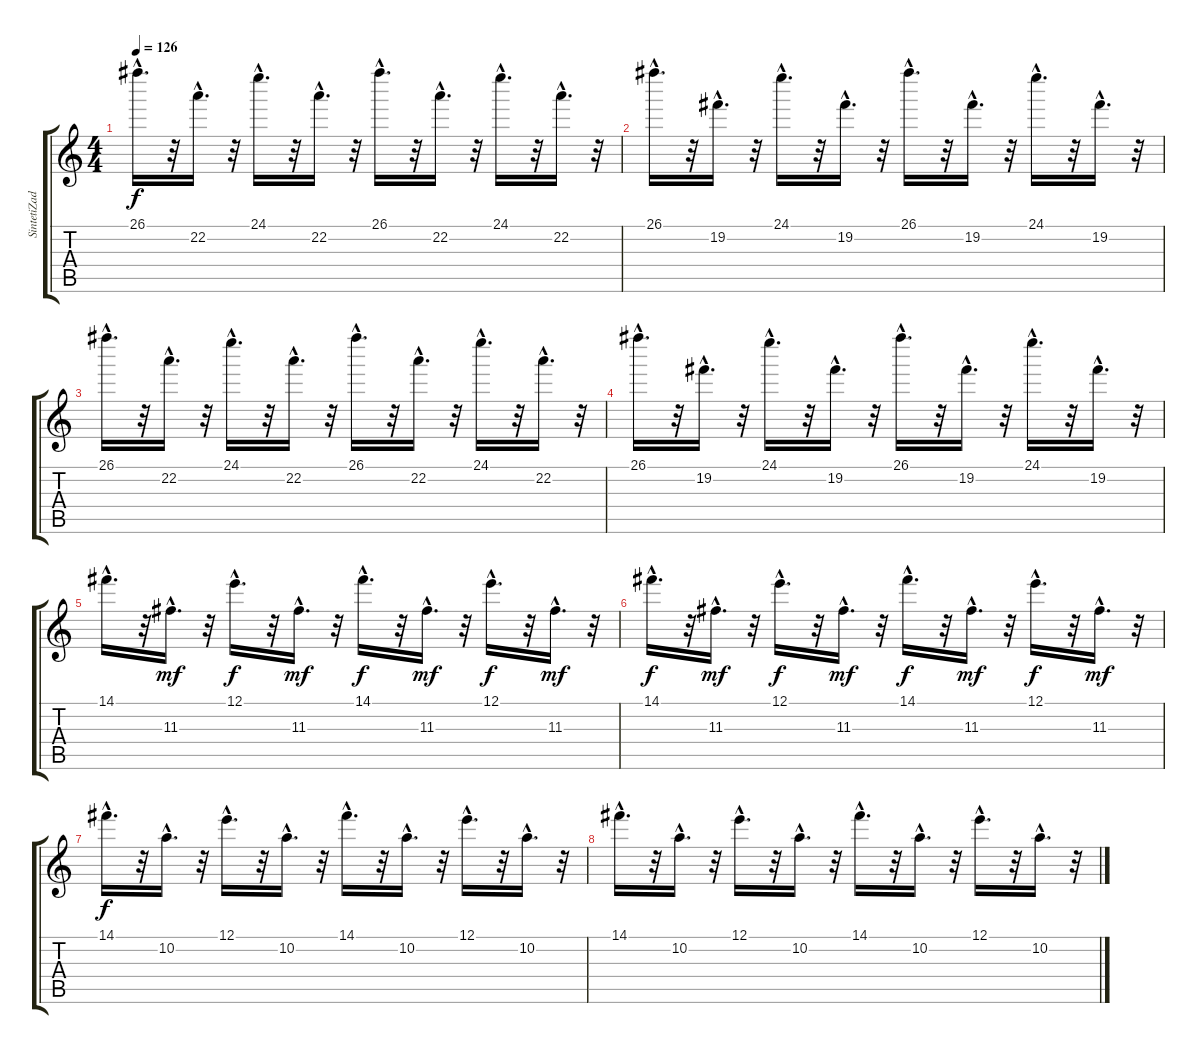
\track ("SintetiZador" "SintetiZad") {instrument synthbass1}
\staff {score tabs}
\tuning (E4 B3 G3 D3 A2 E2) {hide}
\ts (4 4)
\tempo 126
\clef g2
\ks c
26.1{hac}.16{d dy f} r.32 22.2{hac}.16{d} r.32 24.1{hac}.16{d} r.32 22.2{hac}.16{d} r.32 26.1{hac}.16{d} r.32 22.2{hac}.16{d} r.32 24.1{hac}.16{d} r.32 22.2{hac}.16{d} r.32 |
26.1{hac}.16{d} r.32 19.2{hac}.16{d} r.32 24.1{hac}.16{d} r.32 19.2{hac}.16{d} r.32 26.1{hac}.16{d} r.32 19.2{hac}.16{d} r.32 24.1{hac}.16{d} r.32 19.2{hac}.16{d} r.32 |
26.1{hac}.16{d} r.32 22.2{hac}.16{d} r.32 24.1{hac}.16{d} r.32 22.2{hac}.16{d} r.32 26.1{hac}.16{d} r.32 22.2{hac}.16{d} r.32 24.1{hac}.16{d} r.32 22.2{hac}.16{d} r.32 |
26.1{hac}.16{d} r.32 19.2{hac}.16{d} r.32 24.1{hac}.16{d} r.32 19.2{hac}.16{d} r.32 26.1{hac}.16{d} r.32 19.2{hac}.16{d} r.32 24.1{hac}.16{d} r.32 19.2{hac}.16{d} r.32 |
14.1{hac}.16{d} r.32 11.3{hac}.16{d dy mf} r.32 12.1{hac}.16{d dy f} r.32 11.3{hac}.16{d dy mf} r.32 14.1{hac}.16{d dy f} r.32 11.3{hac}.16{d dy mf} r.32 12.1{hac}.16{d dy f} r.32 11.3{hac}.16{d dy mf} r.32 |
14.1{hac}.16{d dy f} r.32 11.3{hac}.16{d dy mf} r.32 12.1{hac}.16{d dy f} r.32 11.3{hac}.16{d dy mf} r.32 14.1{hac}.16{d dy f} r.32 11.3{hac}.16{d dy mf} r.32 12.1{hac}.16{d dy f} r.32 11.3{hac}.16{d dy mf} r.32 |
14.1{hac}.16{d dy f} r.32 10.2{hac}.16{d} r.32 12.1{hac}.16{d} r.32 10.2{hac}.16{d} r.32 14.1{hac}.16{d} r.32 10.2{hac}.16{d} r.32 12.1{hac}.16{d} r.32 10.2{hac}.16{d} r.32 |
14.1{hac}.16{d} r.32 10.2{hac}.16{d} r.32 12.1{hac}.16{d} r.32 10.2{hac}.16{d} r.32 14.1{hac}.16{d} r.32 10.2{hac}.16{d} r.32 12.1{hac}.16{d} r.32 10.2{hac}.16{d} r.32
